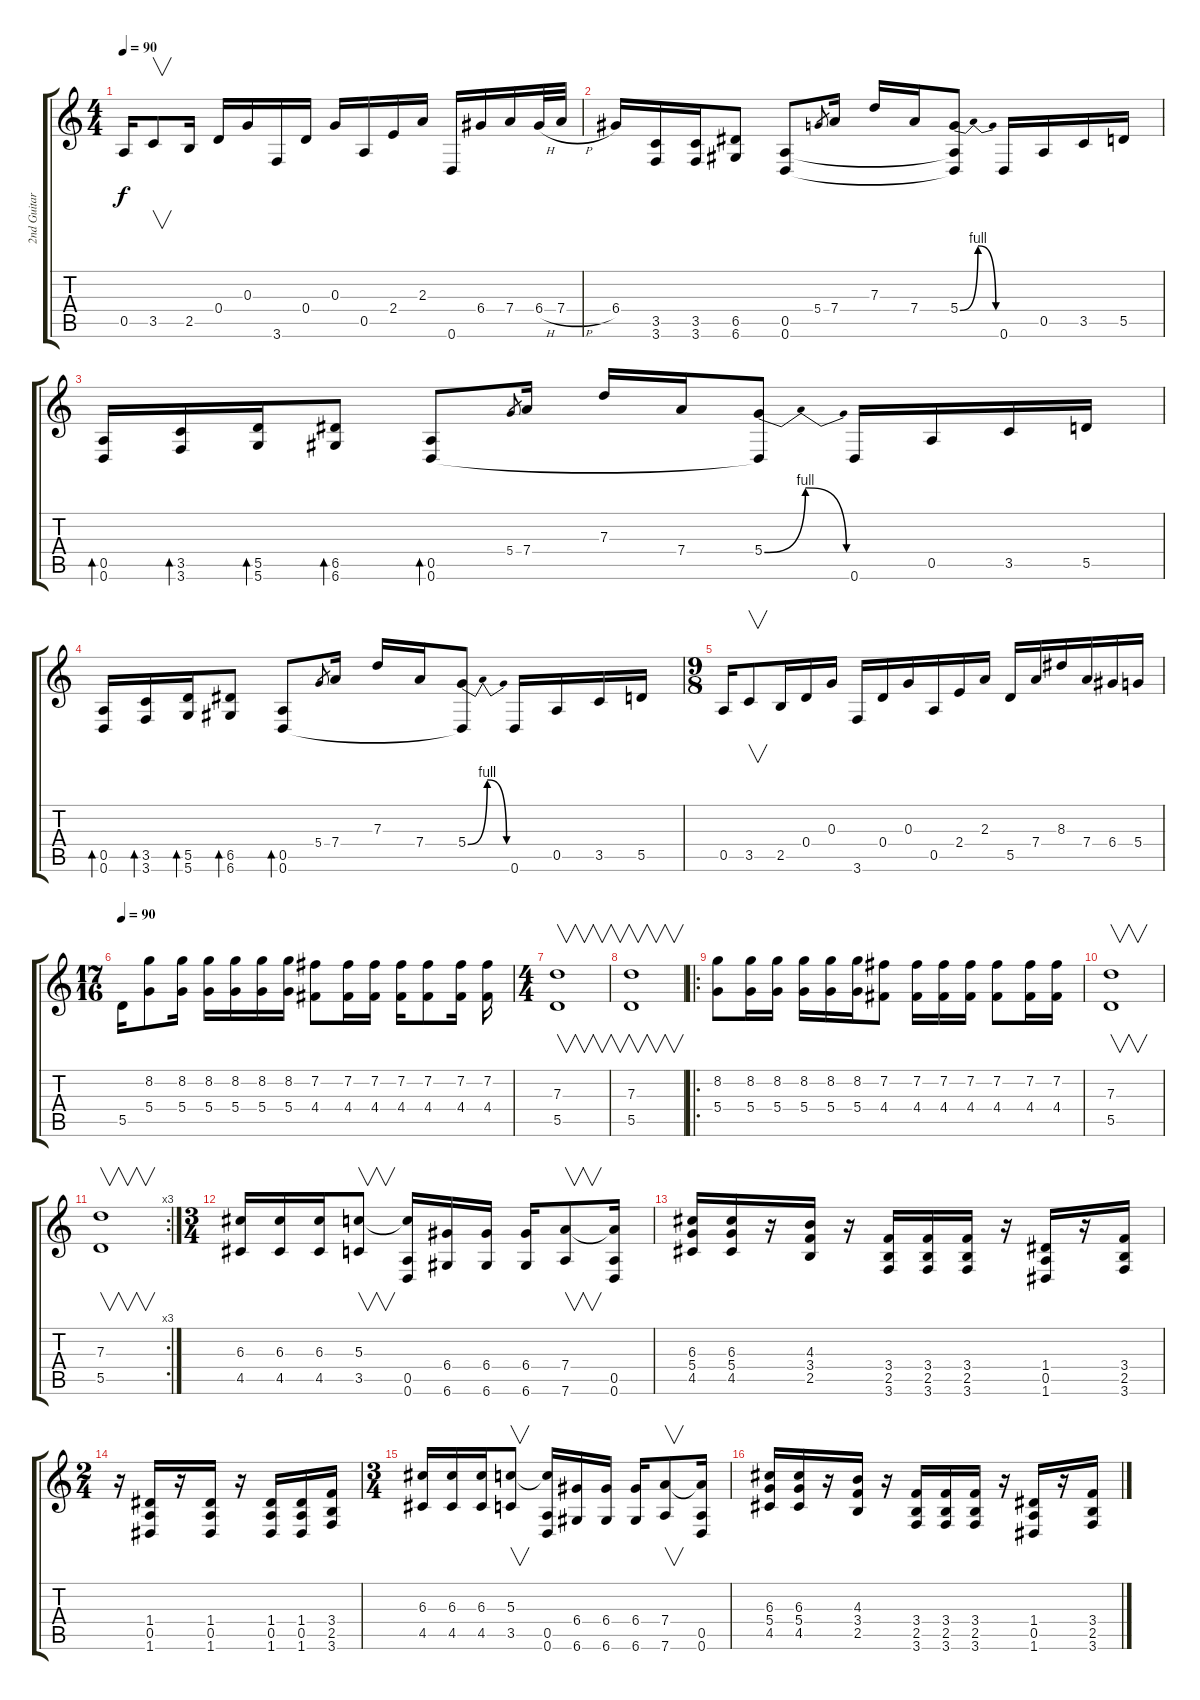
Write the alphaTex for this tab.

\track ("2nd Guitar" "2nd Guitar") {instrument distortionguitar}
\staff {score tabs}
\tuning (E4 B3 G3 D3 A2 D2) {hide}
\ts (4 4)
\tempo 90
\clef g2
\ks c
0.5.16{dy f} 3.5.8{v} 2.5.16 0.4.16 0.3.16 3.6.16 0.4.16 0.3.16 0.5.16 2.4.16 2.3.16 0.6.16 6.4.16 7.4.16 6.4{h}.32 7.4{h}.32 |
6.4.16 (3.5 3.6).16 (3.5 3.6).16 (6.5 6.6).8 (0.5 0.6).8 5.4.8{gr} 7.4.16 7.3.16 7.4.16 (5.4{be (bendrelease 0 0 15 4 45 4 60 0)} 0.5{t} 0.6{t}).8 0.6.16 0.5.16 3.5.16 5.5.16 |
(0.5 0.6).16{bd 60} (3.5 3.6).16{bd 60} (5.5 5.6).16{bd 60} (6.5 6.6).8{bd 60} (0.5 0.6).8{bd 60} 5.4.8{gr} 7.4.16 7.3.16 7.4.16 (5.4{be (bendrelease 0 0 15 4 44 4 60 0)} 0.6{t}).8 0.6.16 0.5.16 3.5.16 5.5.16 |
(0.5 0.6).16{bd 60} (3.5 3.6).16{bd 60} (5.5 5.6).16{bd 60} (6.5 6.6).8{bd 60} (0.5 0.6).8{bd 60} 5.4.8{gr} 7.4.16 7.3.16 7.4.16 (5.4{be (bendrelease 0 0 15 4 44 4 60 0)} 0.6{t}).8 0.6.16 0.5.16 3.5.16 5.5.16 |
\ts (9 8)
0.5.16 3.5.8{v} 2.5.16 0.4.16 0.3.16 3.6.16 0.4.16 0.3.16 0.5.16 2.4.16 2.3.16 5.5.16 7.4.16 8.3.16 7.4.16 6.4.16 5.4.16 |
\ts (17 16)
\tempo 90
5.5.16 (8.2 5.4).8 (8.2 5.4).16 (8.2 5.4).16 (8.2 5.4).16 (8.2 5.4).16 (8.2 5.4).16 (7.2 4.4).8 (7.2 4.4).16 (7.2 4.4).16 (7.2 4.4).16 (7.2 4.4).8 (7.2 4.4).16 (7.2 4.4).16 |
\ts (4 4)
(7.3 5.5).1{v} |
(7.3 5.5).1{v} |
\ro
(8.2 5.4).8 (8.2 5.4).16 (8.2 5.4).16 (8.2 5.4).16 (8.2 5.4).16 (8.2 5.4).16 (7.2 4.4).8 (7.2 4.4).16 (7.2 4.4).16 (7.2 4.4).16 (7.2 4.4).8 (7.2 4.4).16 (7.2 4.4).16 |
(7.3 5.5).1{v} |
\rc 3
(7.3 5.5).1{v} |
\ts (3 4)
(6.3 4.5).16 (6.3 4.5).16 (6.3 4.5).16 (5.3 3.5).8{v} (5.3{t} 0.5 0.6).16 (6.4 6.6).16 (6.4 6.6).16 (6.4 6.6).16 (7.4 7.6).8{v} (7.4{t} 0.5 0.6).16 |
(6.3 5.4 4.5).16 (6.3 5.4 4.5).16 r.16 (4.3 3.4 2.5).16 r.16 (3.4 2.5 3.6).16 (3.4 2.5 3.6).16 (3.4 2.5 3.6).16 r.16 (1.4 0.5 1.6).16 r.16 (3.4 2.5 3.6).16 |
\ts (2 4)
r.16 (1.4 0.5 1.6).16 r.16 (1.4 0.5 1.6).16 r.16 (1.4 0.5 1.6).16 (1.4 0.5 1.6).16 (3.4 2.5 3.6).16 |
\ts (3 4)
(6.3 4.5).16 (6.3 4.5).16 (6.3 4.5).16 (5.3 3.5).8{v} (5.3{t} 0.5 0.6).16 (6.4 6.6).16 (6.4 6.6).16 (6.4 6.6).16 (7.4 7.6).8{v} (7.4{t} 0.5 0.6).16 |
(6.3 5.4 4.5).16 (6.3 5.4 4.5).16 r.16 (4.3 3.4 2.5).16 r.16 (3.4 2.5 3.6).16 (3.4 2.5 3.6).16 (3.4 2.5 3.6).16 r.16 (1.4 0.5 1.6).16 r.16 (3.4 2.5 3.6).16
